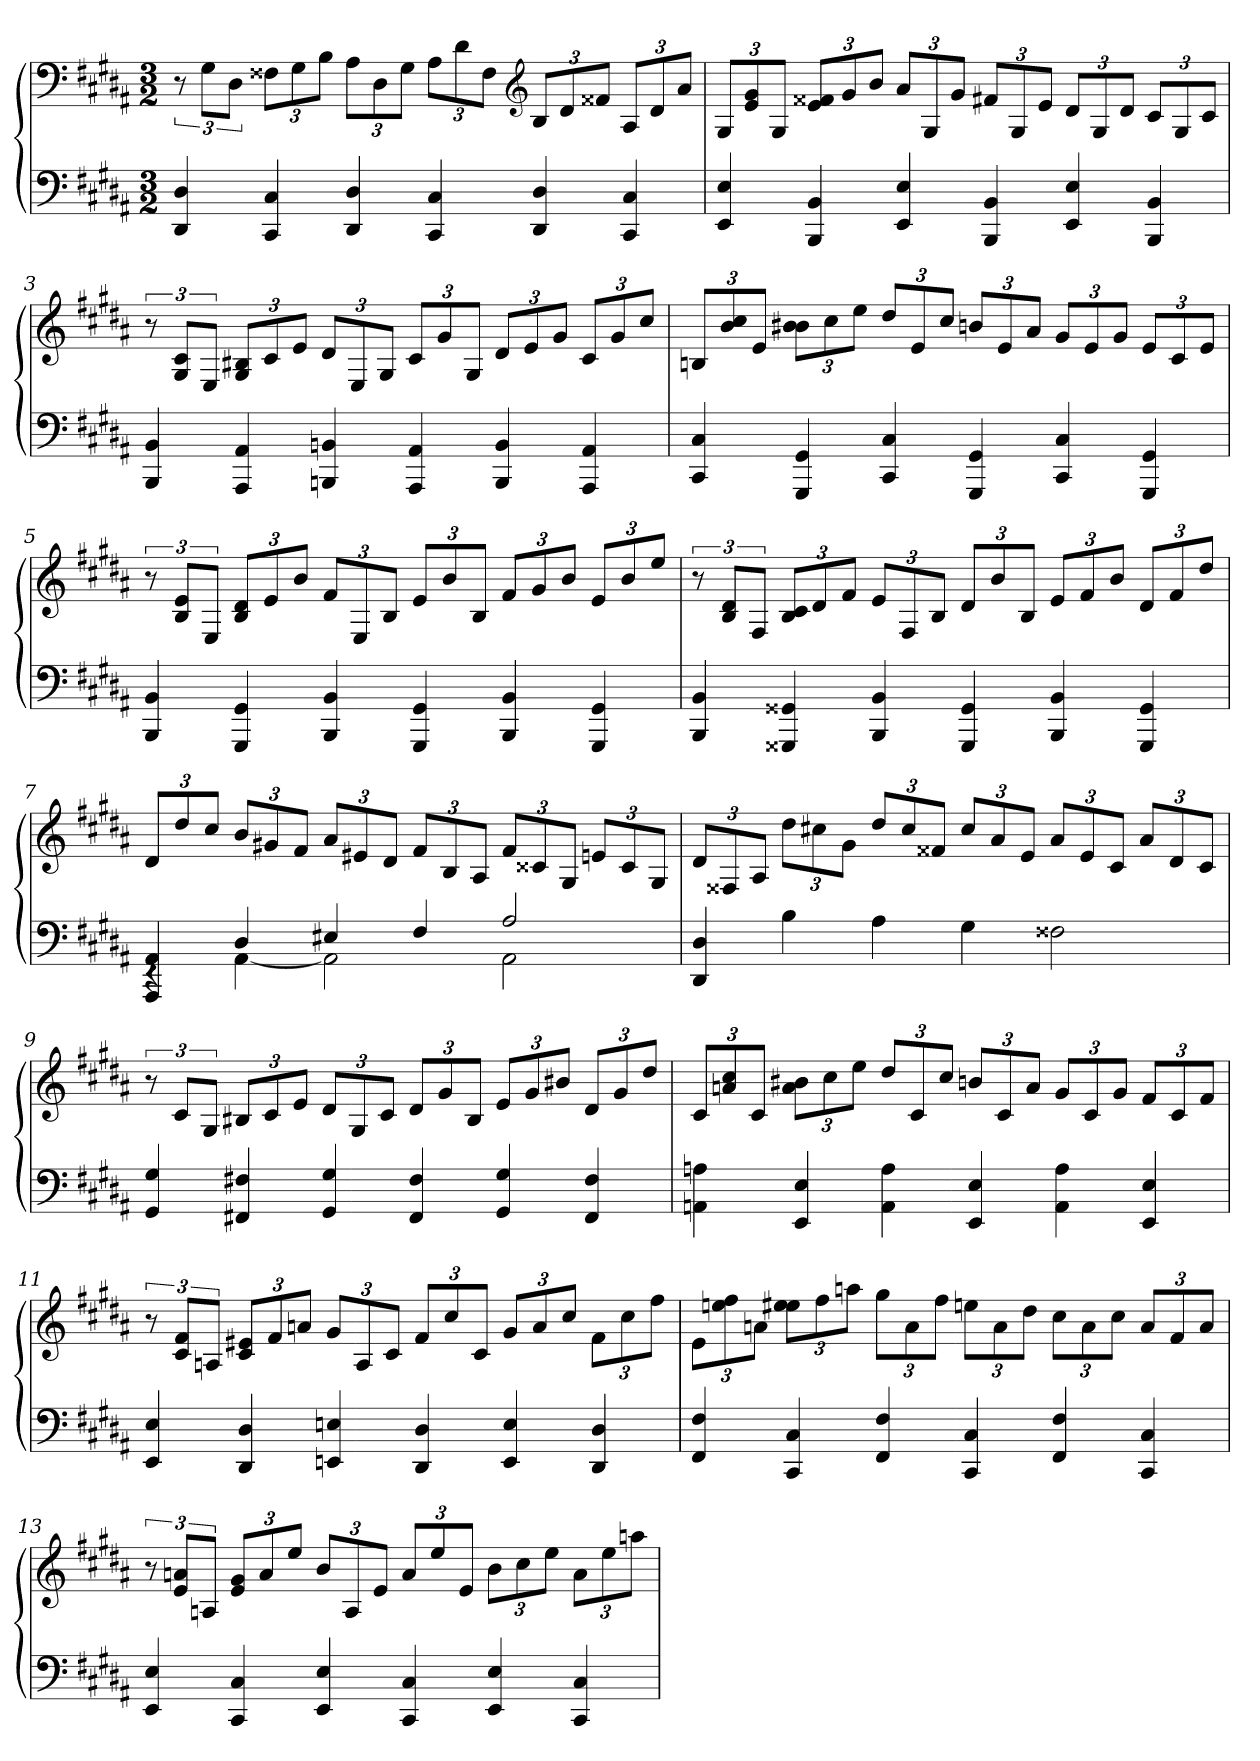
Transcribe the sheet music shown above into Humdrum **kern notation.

**kern	**kern
*part1	*part1
*staff2	*staff1
*clefF4	*clefF4
*k[f#c#g#d#a#]	*k[f#c#g#d#a#]
*g#:	*g#:
*M3/2	*M3/2
=1	=1
4DD# 4D#	12r
.	12G#L
.	12D#J
4CC# 4C#	12F##XL
.	12G#
.	12BJ
4DD# 4D#	12A#L
.	12D#
.	12G#J
4CC# 4C#	12A#L
.	12d#
.	12F##J
*	*clefG2
4DD# 4D#	12BL
.	12d#
.	12f##XJ
4CC# 4C#	12A#L
.	12d#
.	12a#J
=2	=2
4EE 4E	12G#L
.	12e 12g#
.	12G#J
4BBB 4BB	12e 12f##XL
.	12g#
.	12bJ
4EE 4E	12a#L
.	12G#
.	12g#J
4BBB 4BB	12f#XL
.	12G#
.	12eJ
4EE 4E	12d#L
.	12G#
.	12d#J
4BBB 4BB	12c#L
.	12G#
.	12c#J
=3	=3
4BBB 4BB	12r
.	12G# 12c#L
.	12EJ
4AAA# 4AA#	12G# 12B#XL
.	12c#
.	12eJ
4BBBn 4BBn	12d#L
.	12E
.	12G#J
4AAA# 4AA#	12c#L
.	12g#
.	12G#J
4BBB 4BB	12d#L
.	12e
.	12g#J
4AAA# 4AA#	12c#L
.	12g#
.	12cc#J
=4	=4
4CC# 4C#	12BnL
.	12b 12cc#
.	12eJ
4GGG# 4GG#	12b 12b#XL
.	12cc#
.	12eeJ
4CC# 4C#	12dd#L
.	12e
.	12cc#J
4GGG# 4GG#	12bnL
.	12e
.	12a#J
4CC# 4C#	12g#L
.	12e
.	12g#J
4GGG# 4GG#	12eL
.	12c#
.	12eJ
=5	=5
4BBB 4BB	12r
.	12B 12eL
.	12EJ
4GGG# 4GG#	12B 12d#L
.	12e
.	12bJ
4BBB 4BB	12f#L
.	12E
.	12BJ
4GGG# 4GG#	12eL
.	12b
.	12BJ
4BBB 4BB	12f#L
.	12g#
.	12bJ
4GGG# 4GG#	12eL
.	12b
.	12eeJ
=6	=6
4BBB 4BB	12r
.	12B 12d#L
.	12F#J
4GGG##X 4GG##X	12B 12c#L
.	12d#
.	12f#J
4BBB 4BB	12eL
.	12F#
.	12BJ
4GGG## 4GG##	12d#L
.	12b
.	12BJ
4BBB 4BB	12eL
.	12f#
.	12bJ
4GGG## 4GG##	12d#L
.	12f#
.	12dd#J
=7	=7
*^	*
4AAA# 4AA#	4rEE	12d#L
.	.	12dd#
.	.	12cc#J
4D#	[4AA#	12bL
.	.	12g#X
.	.	12f#J
4E#X	2AA#]	12a#L
.	.	12e#X
.	.	12d#J
4F#	.	12f#L
.	.	12B
.	.	12A#J
2A#	2AA#	12f#L
.	.	12c##X
.	.	12G#J
.	.	12enL
.	.	12c##
.	.	12G#J
*v	*v	*
=8	=8
4DD# 4D#	12d#L
.	12F##X
.	12A#J
4B	12dd#L
.	12cc#X
.	12g#J
4A#	12dd#L
.	12cc#
.	12f##XJ
4G#	12cc#L
.	12a#
.	12eJ
2F##X	12a#L
.	12e
.	12c#J
.	12a#L
.	12d#
.	12c#J
=9	=9
4GG# 4G#	12r
.	12c#L
.	12G#J
4FF#X 4F#X	12B#XL
.	12c#
.	12eJ
4GG# 4G#	12d#L
.	12G#
.	12c#J
4FF# 4F#	12d#L
.	12g#
.	12B#J
4GG# 4G#	12eL
.	12g#
.	12b#XJ
4FF# 4F#	12d#L
.	12g#
.	12dd#J
=10	=10
4AAn 4An	12c#L
.	12an 12cc#
.	12c#J
4EE 4E	12a 12b#XL
.	12cc#
.	12eeJ
4AA 4A	12dd#L
.	12c#
.	12cc#J
4EE 4E	12bnL
.	12c#
.	12aJ
4AA 4A	12g#L
.	12c#
.	12g#J
4EE 4E	12f#L
.	12c#
.	12f#J
=11	=11
4EE 4E	12r
.	12c# 12f#L
.	12AnJ
4DD# 4D#	12c# 12e#XL
.	12f#
.	12anJ
4EEn 4En	12g#L
.	12A
.	12c#J
4DD# 4D#	12f#L
.	12cc#
.	12c#J
4EE 4E	12g#L
.	12a
.	12cc#J
4DD# 4D#	12f#L
.	12cc#
.	12ff#J
=12	=12
4FF# 4F#	12eL
.	12een 12ff#
.	12anJ
4CC# 4C#	12ee 12ee#XL
.	12ff#
.	12aanJ
4FF# 4F#	12gg#L
.	12a
.	12ff#J
4CC# 4C#	12eenL
.	12a
.	12dd#J
4FF# 4F#	12cc#L
.	12a
.	12cc#J
4CC# 4C#	12aL
.	12f#
.	12aJ
=13	=13
4EE 4E	12r
.	12e 12anL
.	12AnJ
4CC# 4C#	12e 12g#L
.	12a
.	12eeJ
4EE 4E	12bL
.	12A
.	12eJ
4CC# 4C#	12aL
.	12ee
.	12eJ
4EE 4E	12bL
.	12cc#
.	12eeJ
4CC# 4C#	12aL
.	12ee
.	12aanJ
=	=
*-	*-
